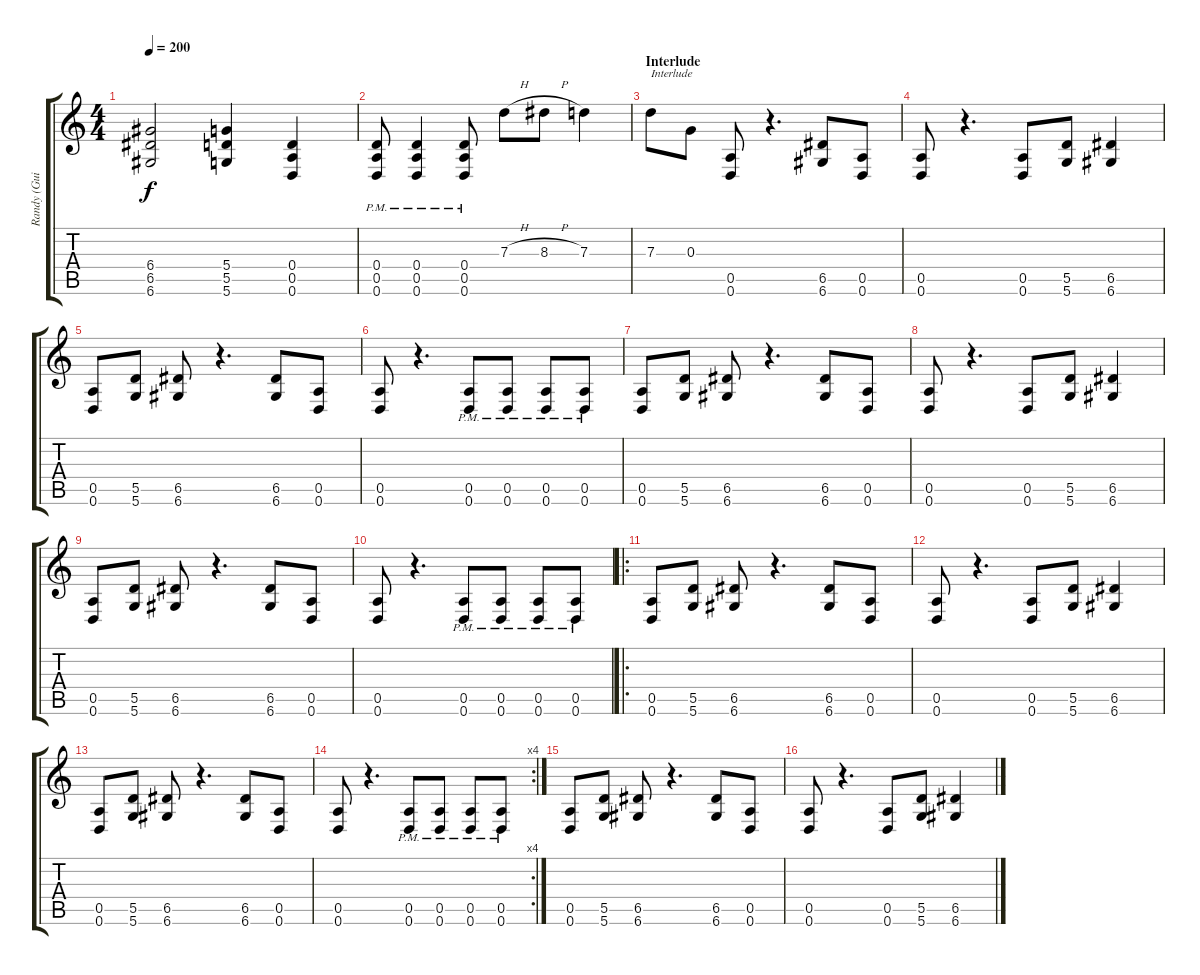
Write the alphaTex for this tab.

\track ("Randy (Guitar + Lyrics)" "Randy (Gui") {instrument distortionguitar}
\staff {score tabs}
\tuning (E4 B3 G3 D3 A2 D2) {hide}
\ts (4 4)
\tempo 200
\clef g2
\ks c
(6.4 6.5 6.6).2{dy f} (5.4 5.5 5.6).4 (0.4 0.5 0.6).4 |
(0.4{pm} 0.5 0.6).8 (0.4{pm} 0.5 0.6).4 (0.4{pm} 0.5 0.6).8 7.3{h}.8 8.3{h}.8 7.3.4 |
\section ("" "Interlude")
7.3.8{txt "Interlude"} 0.3.8 (0.5 0.6).8 r.4{d} (6.5 6.6).8 (0.5 0.6).8 |
(0.5 0.6).8 r.4{d} (0.5 0.6).8 (5.5 5.6).8 (6.5 6.6).4 |
(0.5 0.6).8 (5.5 5.6).8 (6.5 6.6).8 r.4{d} (6.5 6.6).8 (0.5 0.6).8 |
(0.5 0.6).8 r.4{d} (0.5{pm} 0.6{pm}).8 (0.5{pm} 0.6{pm}).8 (0.5{pm} 0.6{pm}).8 (0.5{pm} 0.6{pm}).8 |
(0.5 0.6).8 (5.5 5.6).8 (6.5 6.6).8 r.4{d} (6.5 6.6).8 (0.5 0.6).8 |
(0.5 0.6).8 r.4{d} (0.5 0.6).8 (5.5 5.6).8 (6.5 6.6).4 |
(0.5 0.6).8 (5.5 5.6).8 (6.5 6.6).8 r.4{d} (6.5 6.6).8 (0.5 0.6).8 |
(0.5 0.6).8 r.4{d} (0.5{pm} 0.6{pm}).8 (0.5{pm} 0.6{pm}).8 (0.5{pm} 0.6{pm}).8 (0.5{pm} 0.6{pm}).8 |
\ro
(0.5 0.6).8 (5.5 5.6).8 (6.5 6.6).8 r.4{d} (6.5 6.6).8 (0.5 0.6).8 |
(0.5 0.6).8 r.4{d} (0.5 0.6).8 (5.5 5.6).8 (6.5 6.6).4 |
(0.5 0.6).8 (5.5 5.6).8 (6.5 6.6).8 r.4{d} (6.5 6.6).8 (0.5 0.6).8 |
\rc 4
(0.5 0.6).8 r.4{d} (0.5{pm} 0.6{pm}).8 (0.5{pm} 0.6{pm}).8 (0.5{pm} 0.6{pm}).8 (0.5{pm} 0.6{pm}).8 |
(0.5 0.6).8 (5.5 5.6).8 (6.5 6.6).8 r.4{d} (6.5 6.6).8 (0.5 0.6).8 |
(0.5 0.6).8 r.4{d} (0.5 0.6).8 (5.5 5.6).8 (6.5 6.6).4
